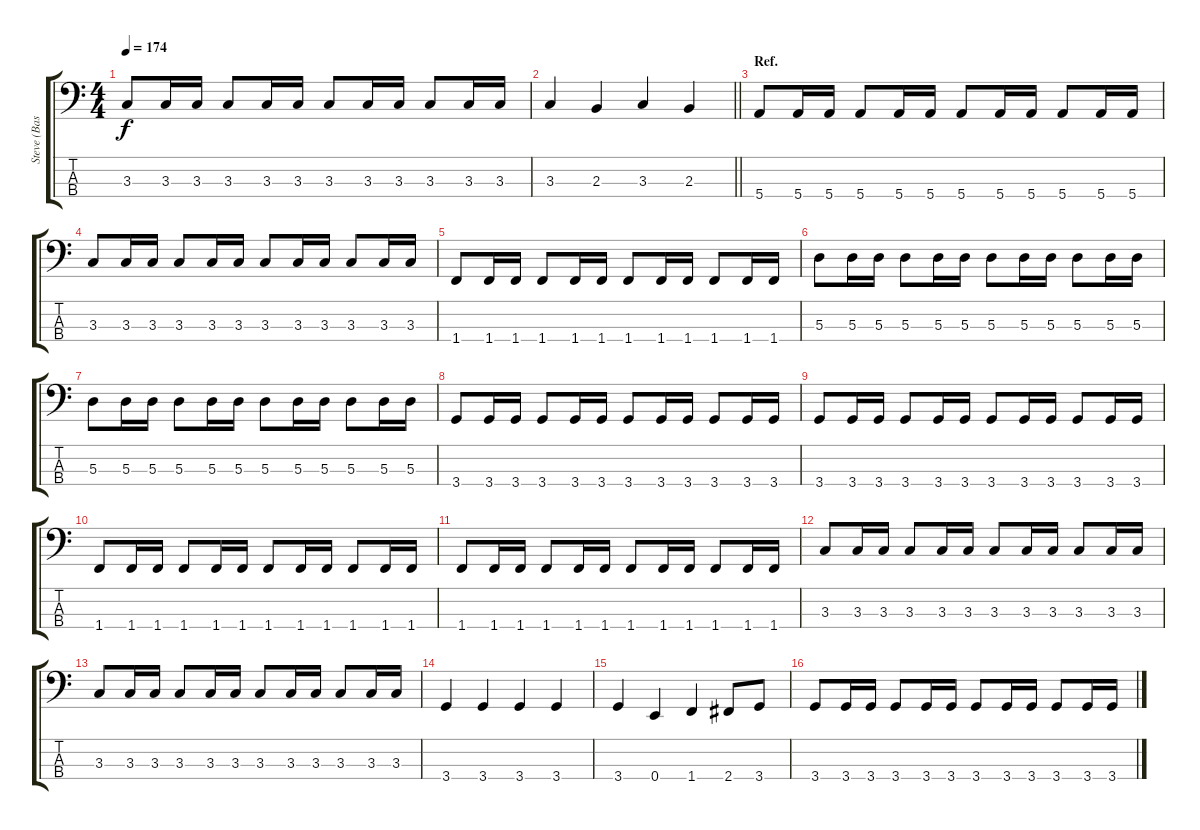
\track ("Steve (Bass)" "Steve (Bas") {instrument electricbassfinger}
\staff {score tabs}
\tuning (G2 D2 A1 E1) {hide}
\ts (4 4)
\tempo 174
\clef f4
\ks c
3.3.8{dy f} 3.3.16 3.3.16 3.3.8 3.3.16 3.3.16 3.3.8 3.3.16 3.3.16 3.3.8 3.3.16 3.3.16 |
\barLineRight lightlight
3.3.4 2.3.4 3.3.4 2.3.4 |
\section ("" "Ref.")
5.4.8 5.4.16 5.4.16 5.4.8 5.4.16 5.4.16 5.4.8 5.4.16 5.4.16 5.4.8 5.4.16 5.4.16 |
3.3.8 3.3.16 3.3.16 3.3.8 3.3.16 3.3.16 3.3.8 3.3.16 3.3.16 3.3.8 3.3.16 3.3.16 |
1.4.8 1.4.16 1.4.16 1.4.8 1.4.16 1.4.16 1.4.8 1.4.16 1.4.16 1.4.8 1.4.16 1.4.16 |
5.3.8 5.3.16 5.3.16 5.3.8 5.3.16 5.3.16 5.3.8 5.3.16 5.3.16 5.3.8 5.3.16 5.3.16 |
5.3.8 5.3.16 5.3.16 5.3.8 5.3.16 5.3.16 5.3.8 5.3.16 5.3.16 5.3.8 5.3.16 5.3.16 |
3.4.8 3.4.16 3.4.16 3.4.8 3.4.16 3.4.16 3.4.8 3.4.16 3.4.16 3.4.8 3.4.16 3.4.16 |
3.4.8 3.4.16 3.4.16 3.4.8 3.4.16 3.4.16 3.4.8 3.4.16 3.4.16 3.4.8 3.4.16 3.4.16 |
1.4.8 1.4.16 1.4.16 1.4.8 1.4.16 1.4.16 1.4.8 1.4.16 1.4.16 1.4.8 1.4.16 1.4.16 |
1.4.8 1.4.16 1.4.16 1.4.8 1.4.16 1.4.16 1.4.8 1.4.16 1.4.16 1.4.8 1.4.16 1.4.16 |
3.3.8 3.3.16 3.3.16 3.3.8 3.3.16 3.3.16 3.3.8 3.3.16 3.3.16 3.3.8 3.3.16 3.3.16 |
3.3.8 3.3.16 3.3.16 3.3.8 3.3.16 3.3.16 3.3.8 3.3.16 3.3.16 3.3.8 3.3.16 3.3.16 |
3.4.4 3.4.4 3.4.4 3.4.4 |
3.4.4 0.4.4 1.4.4 2.4.8 3.4.8 |
3.4.8 3.4.16 3.4.16 3.4.8 3.4.16 3.4.16 3.4.8 3.4.16 3.4.16 3.4.8 3.4.16 3.4.16
